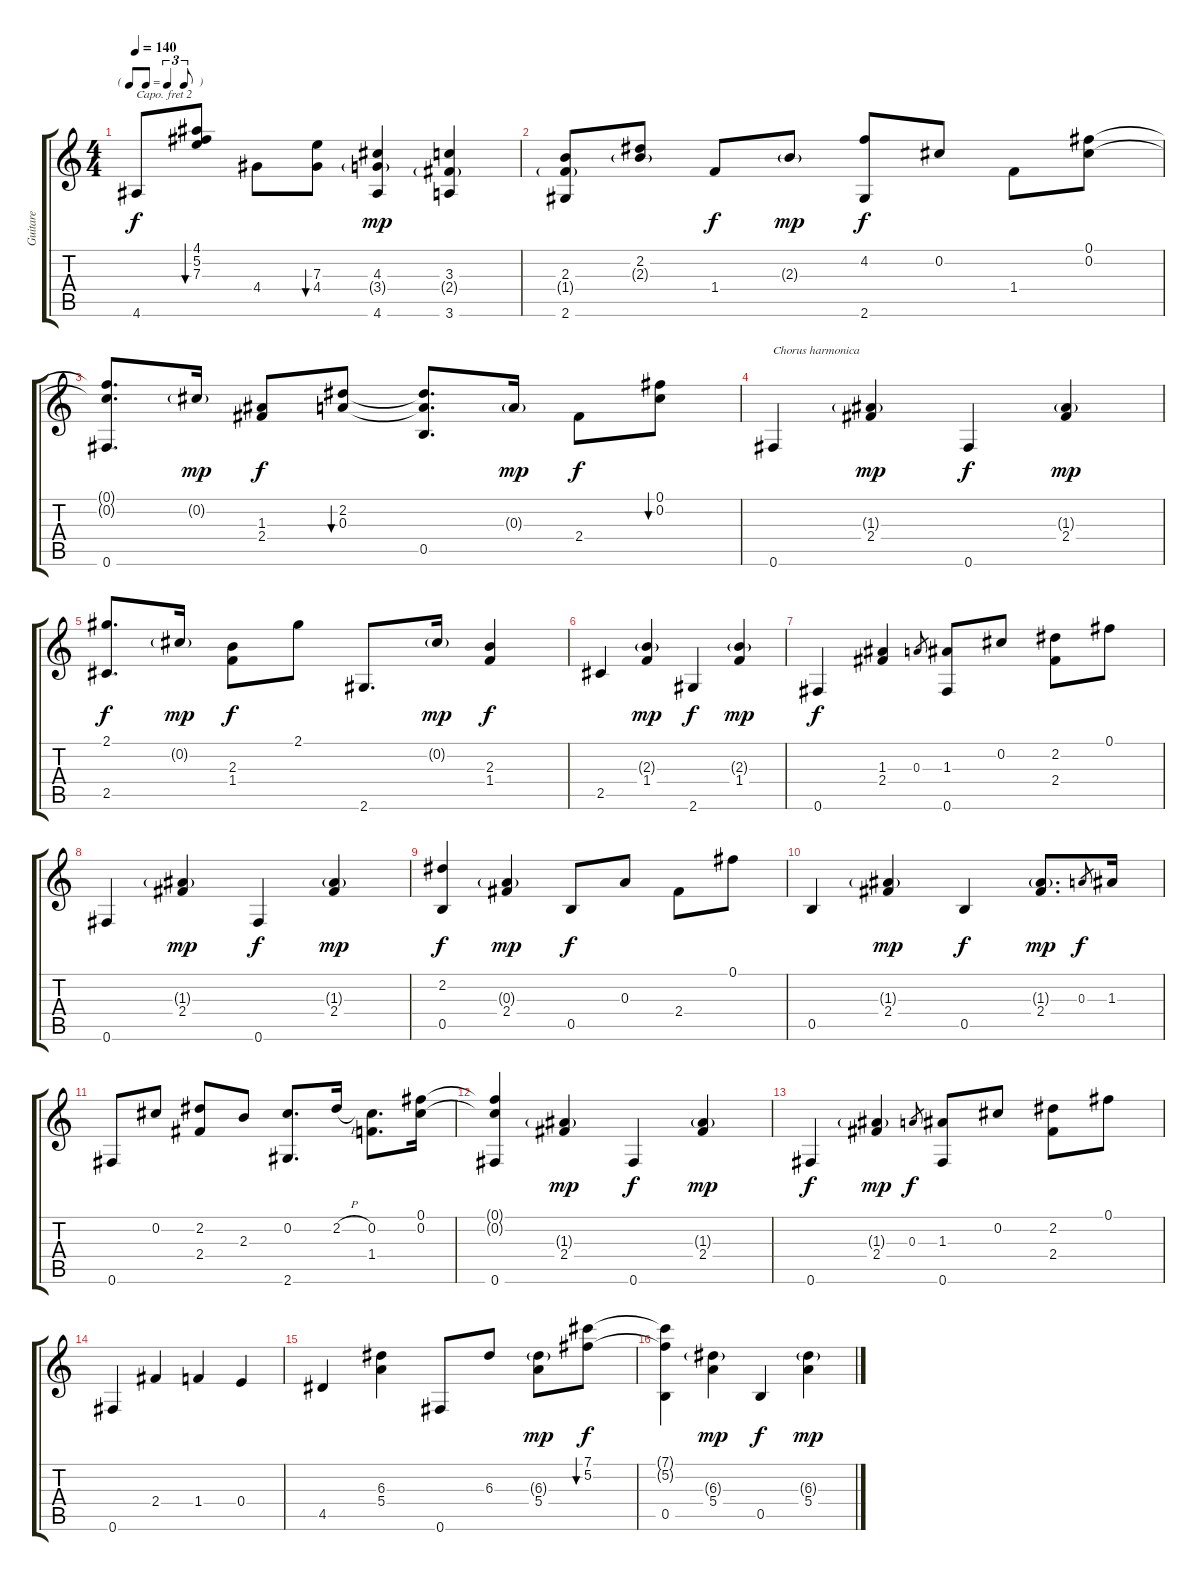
\track ("Guitare" "Guitare") {instrument acousticguitarsteel}
\staff {score tabs}
\capo 2
\tuning (E4 B3 G3 D3 A2 E2) {hide}
\ts (4 4)
\tf triplet8th
\tempo 140
\clef g2
\ks c
4.6.8{dy f} (4.1 5.2 7.3).8{bu 120} 4.4.8 (7.3 4.4).8{bu 120} (4.3 3.4{g} 4.6).4{dy mp} (3.3 2.4{g} 3.6).4 |
(2.3 1.4{g} 2.6).8 (2.2 2.3{g}).8 1.4.8{dy f} 2.3{g}.8{dy mp} (4.2 2.6).8{dy f} 0.2.8 1.4.8 (0.1 0.2).8 |
(0.1{t} 0.2{t} 0.6).8{d} 0.2{g}.16{dy mp} (1.3 2.4).8{dy f} (2.2 0.3).8{bu 60} (2.2{t} 0.3{t} 0.5).8{d} 0.3{g}.16{dy mp} 2.4.8{dy f} (0.1 0.2).8{bu 60} |
0.6.4{txt "Chorus harmonica"} (1.3{g} 2.4).4{dy mp} 0.6.4{dy f} (1.3{g} 2.4).4{dy mp} |
(2.1 2.5).8{d dy f} 0.2{g}.16{dy mp} (2.3 1.4).8{dy f} 2.1.8 2.6.8{d} 0.2{g}.16{dy mp} (2.3 1.4).4{dy f} |
2.5.4 (2.3{g} 1.4).4{dy mp} 2.6.4{dy f} (2.3{g} 1.4).4{dy mp} |
0.6.4{dy f} (1.3 2.4).4 0.3.8{gr} (1.3 0.6).8 0.2.8 (2.2 2.4).8 0.1.8 |
0.6.4 (1.3{g} 2.4).4{dy mp} 0.6.4{dy f} (1.3{g} 2.4).4{dy mp} |
(2.2 0.5).4{dy f} (0.3{g} 2.4).4{dy mp} 0.5.8{dy f} 0.3.8 2.4.8 0.1.8 |
0.5.4 (1.3{g} 2.4).4{dy mp} 0.5.4{dy f} (1.3{g} 2.4).8{d dy mp} 0.3.8{gr dy f} 1.3.16 |
0.6.8 0.2.8 (2.2 2.4).8 2.3.8 (0.2 2.6).8{d} 2.2{h}.16 (0.2 1.4).8{d} (0.1 0.2).16 |
(0.1{t} 0.2{t} 0.6).4 (1.3{g} 2.4).4{dy mp} 0.6.4{dy f} (1.3{g} 2.4).4{dy mp} |
0.6.4{dy f} (1.3{g} 2.4).4{dy mp} 0.3.8{gr dy f} (1.3 0.6).8 0.2.8 (2.2 2.4).8 0.1.8 |
0.6.4 2.4.4 1.4.4 0.4.4 |
4.5.4 (6.3 5.4).4 0.6.8 6.3.8 (6.3{g} 5.4).8{dy mp} (7.1 5.2).8{bu 240 dy f} |
(7.1{t} 5.2{t} 0.5).4 (6.3{g} 5.4).4{dy mp} 0.5.4{dy f} (6.3{g} 5.4).4{dy mp}
